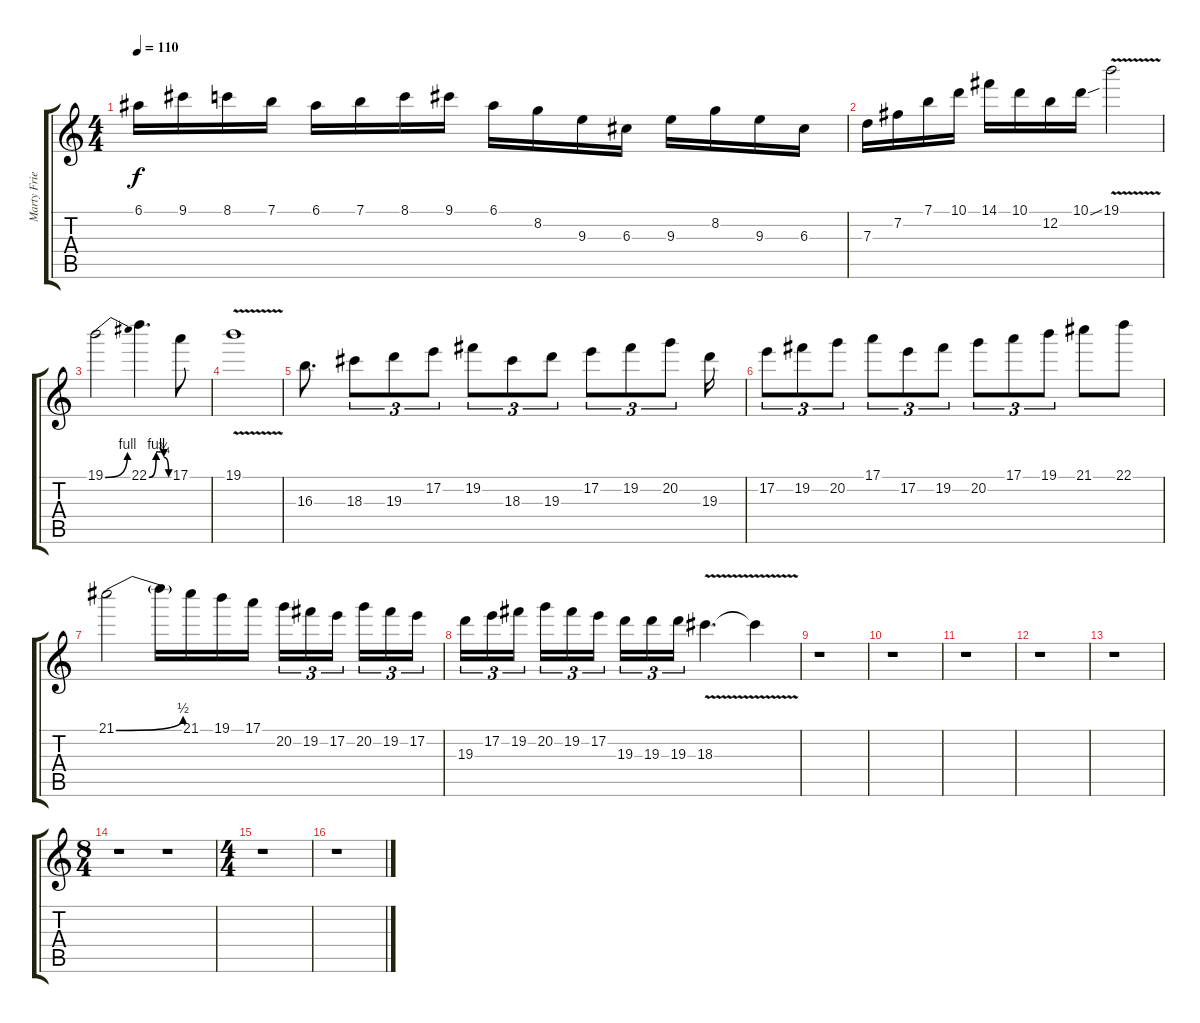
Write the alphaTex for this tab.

\track ("Marty Friedman" "Marty Frie") {instrument overdrivenguitar}
\staff {score tabs}
\tuning (E4 B3 G3 D3 A2 E2) {hide}
\ts (4 4)
\tempo 110
\clef g2
\ks c
6.1.16{dy f} 9.1.16 8.1.16 7.1.16 6.1.16 7.1.16 8.1.16 9.1.16 6.1.16 8.2.16 9.3.16 6.3.16 9.3.16 8.2.16 9.3.16 6.3.16 |
7.3.16 7.2.16 7.1.16 10.1.16 14.1.16 10.1.16 12.2.16 10.1{sou}.16 19.1{v}.2 |
19.1{be (bend 0 0 60 4)}.2 22.1{be (custom 0 0 22 4 30 4 35 4 45 3 60 0)}.4{d} 17.1.8 |
19.1{v}.1 |
16.3.8{d} 18.3.8{tu (3 2)} 19.3.8{tu (3 2)} 17.2.8{tu (3 2)} 19.2.8{tu (3 2)} 18.3.8{tu (3 2)} 19.3.8{tu (3 2)} 17.2.8{tu (3 2)} 19.2.8{tu (3 2)} 20.2.8{tu (3 2)} 19.3.16 |
17.2.8{tu (3 2)} 19.2.8{tu (3 2)} 20.2.8{tu (3 2)} 17.1.8{tu (3 2)} 17.2.8{tu (3 2)} 19.2.8{tu (3 2)} 20.2.8{tu (3 2)} 17.1.8{tu (3 2)} 19.1.8{tu (3 2)} 21.1.8 22.1.8 |
21.1{be (bend 0 0 60 2)}.2{volume 14} 21.1{t}.16 21.1.16 19.1.16 17.1.16 20.2.16{tu (3 2)} 19.2.16{tu (3 2)} 17.2.16{tu (3 2)} 20.2.16{tu (3 2)} 19.2.16{tu (3 2)} 17.2.16{tu (3 2)} |
19.3.16{tu (3 2)} 17.2.16{tu (3 2)} 19.2.16{tu (3 2)} 20.2.16{tu (3 2)} 19.2.16{tu (3 2)} 17.2.16{tu (3 2)} 19.3.16{tu (3 2)} 19.3.16{tu (3 2)} 19.3.16{tu (3 2)} 18.3{v}.4{d} 18.3{t}.4 |
r.1 |
r.1 |
r.1 |
r.1 |
r.1 |
\ts (8 4)
r.1 r.1 |
\ts (4 4)
r.1 |
r.1
